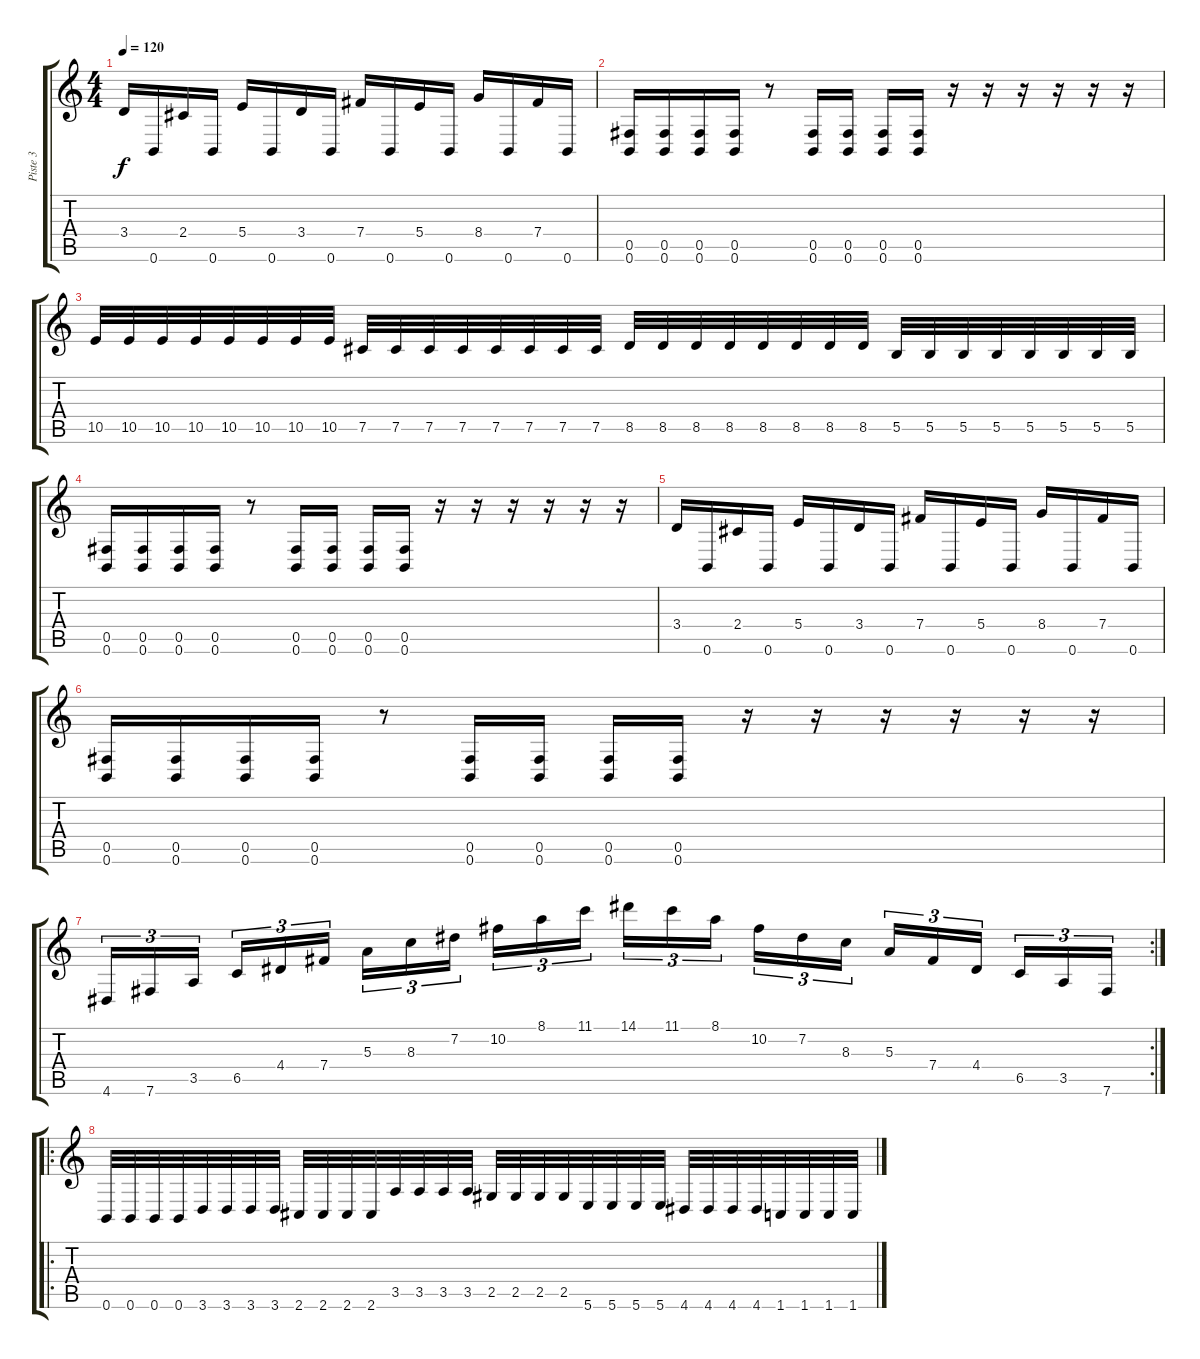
\track ("Piste 3" "Piste 3") {instrument distortionguitar}
\staff {score tabs}
\tuning (Db4 Ab3 E3 B2 Gb2 B1) {hide}
\ts (4 4)
\tempo 120
\clef g2
\ks c
3.4.16{dy f} 0.6.16 2.4.16 0.6.16 5.4.16 0.6.16 3.4.16 0.6.16 7.4.16 0.6.16 5.4.16 0.6.16 8.4.16 0.6.16 7.4.16 0.6.16 |
(0.5 0.6).16 (0.5 0.6).16 (0.5 0.6).16 (0.5 0.6).16 r.8 (0.5 0.6).16 (0.5 0.6).16 (0.5 0.6).16 (0.5 0.6).16 r.16 r.16 r.16 r.16 r.16 r.16 |
10.5.32 10.5.32 10.5.32 10.5.32 10.5.32 10.5.32 10.5.32 10.5.32 7.5.32 7.5.32 7.5.32 7.5.32 7.5.32 7.5.32 7.5.32 7.5.32 8.5.32 8.5.32 8.5.32 8.5.32 8.5.32 8.5.32 8.5.32 8.5.32 5.5.32 5.5.32 5.5.32 5.5.32 5.5.32 5.5.32 5.5.32 5.5.32 |
(0.5 0.6).16 (0.5 0.6).16 (0.5 0.6).16 (0.5 0.6).16 r.8 (0.5 0.6).16 (0.5 0.6).16 (0.5 0.6).16 (0.5 0.6).16 r.16 r.16 r.16 r.16 r.16 r.16 |
3.4.16 0.6.16 2.4.16 0.6.16 5.4.16 0.6.16 3.4.16 0.6.16 7.4.16 0.6.16 5.4.16 0.6.16 8.4.16 0.6.16 7.4.16 0.6.16 |
(0.5 0.6).16 (0.5 0.6).16 (0.5 0.6).16 (0.5 0.6).16 r.8 (0.5 0.6).16 (0.5 0.6).16 (0.5 0.6).16 (0.5 0.6).16 r.16 r.16 r.16 r.16 r.16 r.16 |
\rc 2
4.6.16{tu (3 2)} 7.6.16{tu (3 2)} 3.5.16{tu (3 2) beam splitsecondary} 6.5.16{tu (3 2)} 4.4.16{tu (3 2)} 7.4.16{tu (3 2)} 5.3.16{tu (3 2)} 8.3.16{tu (3 2)} 7.2.16{tu (3 2) beam splitsecondary} 10.2.16{tu (3 2)} 8.1.16{tu (3 2)} 11.1.16{tu (3 2)} 14.1.16{tu (3 2)} 11.1.16{tu (3 2)} 8.1.16{tu (3 2) beam splitsecondary} 10.2.16{tu (3 2)} 7.2.16{tu (3 2)} 8.3.16{tu (3 2)} 5.3.16{tu (3 2)} 7.4.16{tu (3 2)} 4.4.16{tu (3 2) beam splitsecondary} 6.5.16{tu (3 2)} 3.5.16{tu (3 2)} 7.6.16{tu (3 2)} |
\ro
0.6.32 0.6.32 0.6.32 0.6.32 3.6.32 3.6.32 3.6.32 3.6.32 2.6.32 2.6.32 2.6.32 2.6.32 3.5.32 3.5.32 3.5.32 3.5.32 2.5.32 2.5.32 2.5.32 2.5.32 5.6.32 5.6.32 5.6.32 5.6.32 4.6.32 4.6.32 4.6.32 4.6.32 1.6.32 1.6.32 1.6.32 1.6.32
